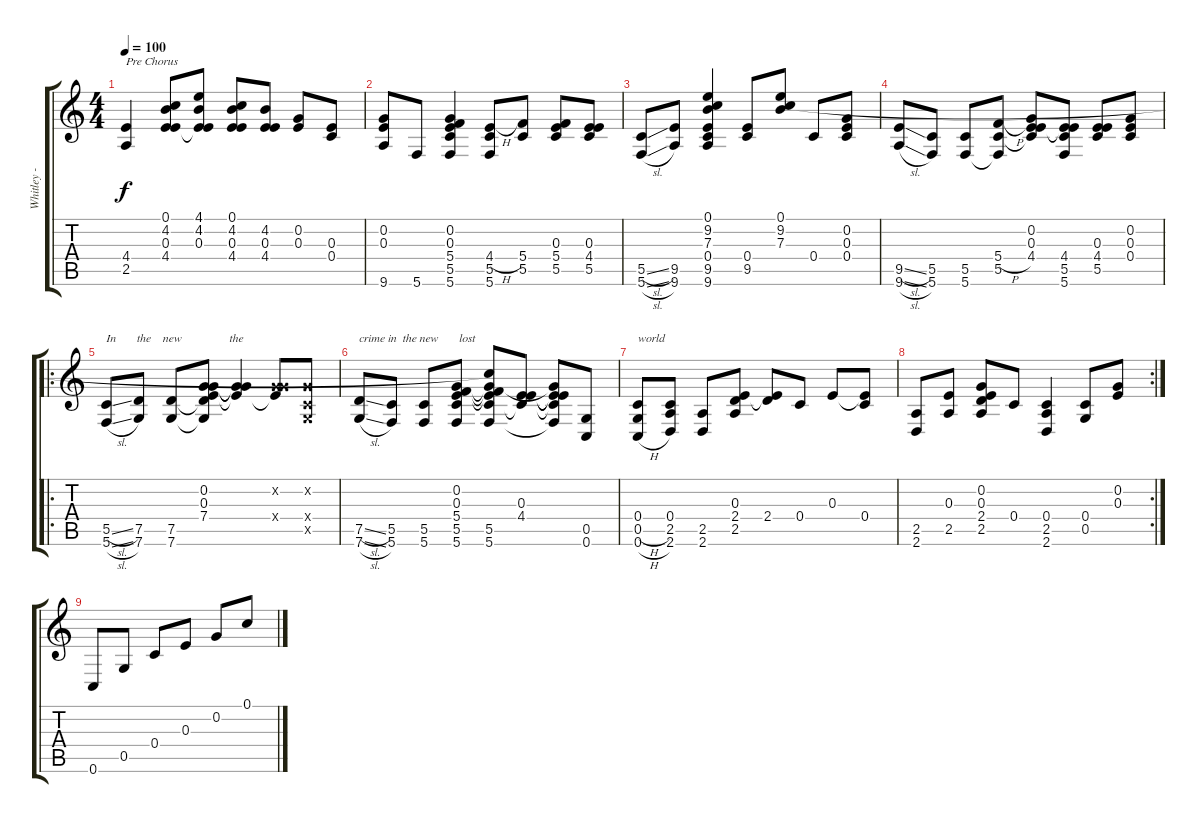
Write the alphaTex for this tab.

\track ("Whitley - CGCEGC" "Whitley - ") {instrument acousticguitarsteel}
\staff {score tabs}
\tuning (C4 G3 E3 C3 G2 C2) {hide}
\ts (4 4)
\tempo 100
\clef g2
\ks c
(4.4 2.5).4{txt "Pre Chorus" dy f} (0.1 4.2 0.3 4.4).8 (4.1 4.2 0.3 4.4{t}).8 (0.1 4.2 0.3 4.4).8 (4.2 0.3 4.4).8 (0.2 0.3).8 (0.3 0.4).8 |
(0.2 0.3 9.6).8 5.6.8 (0.2 0.3 5.4 5.5 5.6).4 (4.4{h} 5.5 5.6).8 (5.4 5.5).8 (0.3 5.4 5.5).8 (0.3 4.4 5.5).8 |
(5.5{sl} 5.6{sl}).8 (9.5 9.6).8 (0.1 9.2 7.3 0.4 9.5 9.6).4 (0.4 9.5).8 (0.1 9.2 7.3).8 0.4.8 (0.2 0.3 0.4).8 |
(9.5{sl} 9.6{sl}).8 (5.5 5.6).8 (5.5 5.6).8 (5.4{h} 5.5 5.6{t}).8 (0.2 0.3 4.4 5.5{t}).8 (0.3{t} 4.4 5.5 5.6).8 (0.3 4.4 5.5).8 (0.2 0.3 0.4).8 |
\ro
(5.5{sl} 5.6{sl}).8{txt "In       the    new                the"} (7.5 7.6).8 (7.5 7.6).8 (0.2 0.3 7.4 7.5{t} 7.6{t}).8 (0.2{t} 0.3{t} 7.4{t}).4 (0.2{x} 0.3{t} 7.4{x}).8 (0.2{x} 0.4{x} 0.5{x}).8 |
(7.5{sl} 7.6{sl}).8{txt "crime in  the new       lost"} (5.5 5.6).8 (5.5 5.6).8 (0.2 0.3 5.4 5.5 5.6).8 (0.1{t} 0.2{t} 0.3{t} 5.4{t} 5.5 5.6).8 (0.3 4.4 5.5{t}).8 (0.2{t} 0.3{t} 4.4{t} 5.5{t} 5.6{t}).8 (0.5 0.6).8 |
(0.4 0.5{h} 0.6{h}).8{txt "world"} (0.4 2.5 2.6).8 (2.5 2.6).8 (0.3 2.4 2.5).8 (0.3{t} 2.4).8 0.4.8 0.3.8 (0.3{t} 0.4).8 |
\rc 2
(2.5 2.6).8 (0.3 2.5).8 (0.2 0.3 2.4 2.5).8 0.4.8 (0.4 2.5 2.6).4 (0.4 0.5).8 (0.2 0.3).8 |
0.6.8 0.5.8 0.4.8 0.3.8 0.2.8 0.1.8
